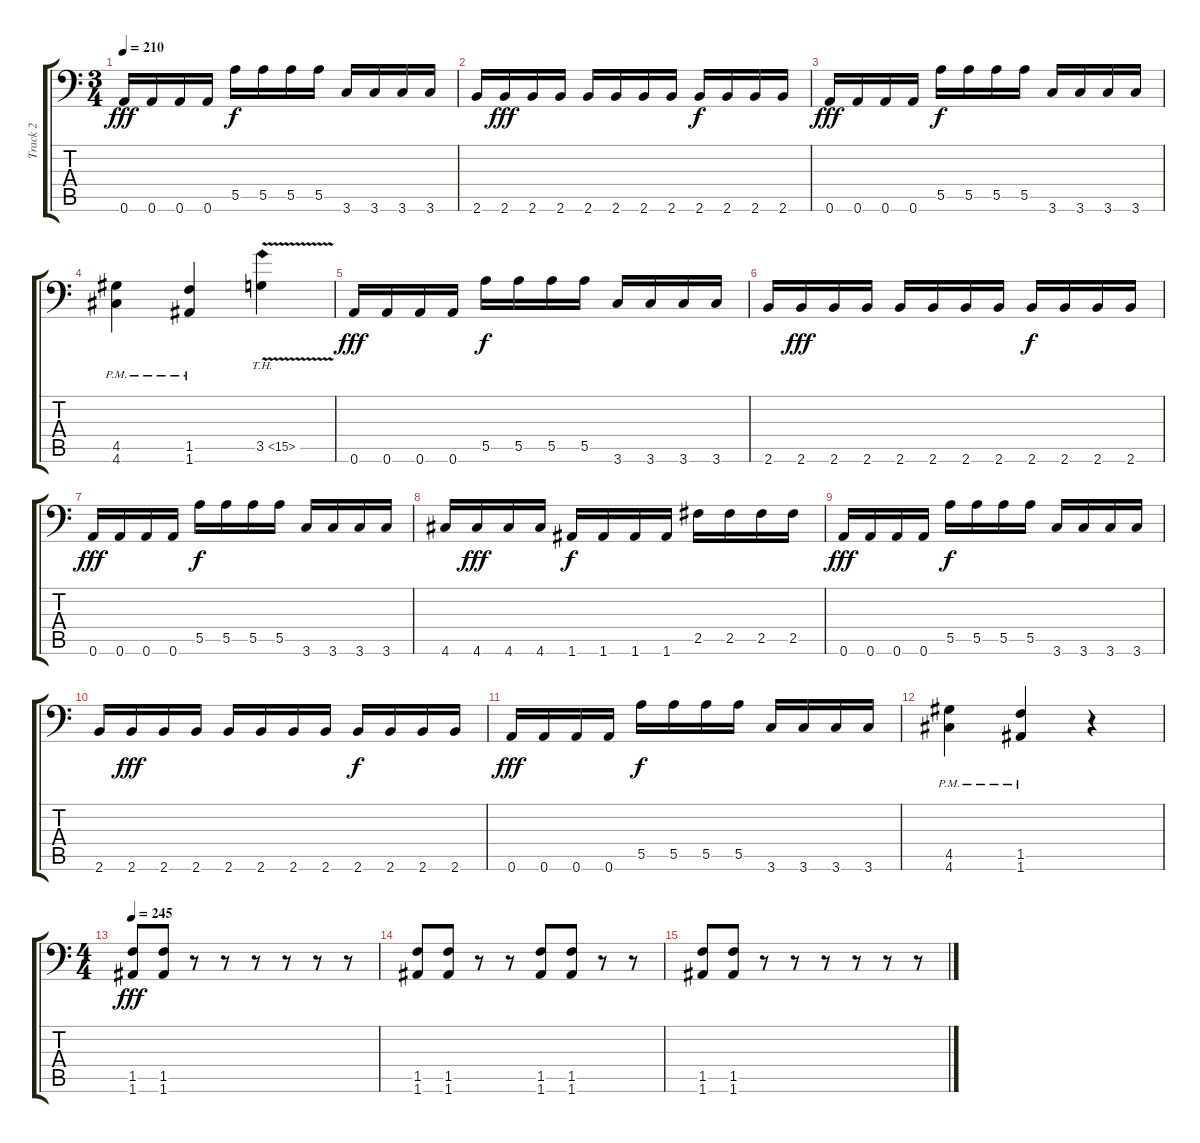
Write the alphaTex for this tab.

\track ("Track 2" "Track 2") {instrument distortionguitar}
\staff {score tabs}
\tuning (B3 Gb3 D3 A2 E2 A1) {hide}
\ts (3 4)
\tempo 210
\clef f4
\ks c
0.6.16{dy fff} 0.6.16 0.6.16 0.6.16 5.5.16{dy f} 5.5.16 5.5.16 5.5.16 3.6.16 3.6.16 3.6.16 3.6.16 |
2.6.16 2.6.16{dy fff} 2.6.16 2.6.16 2.6.16 2.6.16 2.6.16 2.6.16 2.6.16{dy f} 2.6.16 2.6.16 2.6.16 |
0.6.16{dy fff} 0.6.16 0.6.16 0.6.16 5.5.16{dy f} 5.5.16 5.5.16 5.5.16 3.6.16 3.6.16 3.6.16 3.6.16 |
(4.5{pm} 4.6{pm}).4 (1.5{pm} 1.6{pm}).4 3.5{th 12 v}.4 |
0.6.16{dy fff} 0.6.16 0.6.16 0.6.16 5.5.16{dy f} 5.5.16 5.5.16 5.5.16 3.6.16 3.6.16 3.6.16 3.6.16 |
2.6.16 2.6.16{dy fff} 2.6.16 2.6.16 2.6.16 2.6.16 2.6.16 2.6.16 2.6.16{dy f} 2.6.16 2.6.16 2.6.16 |
0.6.16{dy fff} 0.6.16 0.6.16 0.6.16 5.5.16{dy f} 5.5.16 5.5.16 5.5.16 3.6.16 3.6.16 3.6.16 3.6.16 |
4.6.16 4.6.16{dy fff} 4.6.16 4.6.16 1.6.16{dy f} 1.6.16 1.6.16 1.6.16 2.5.16 2.5.16 2.5.16 2.5.16 |
0.6.16{dy fff} 0.6.16 0.6.16 0.6.16 5.5.16{dy f} 5.5.16 5.5.16 5.5.16 3.6.16 3.6.16 3.6.16 3.6.16 |
2.6.16 2.6.16{dy fff} 2.6.16 2.6.16 2.6.16 2.6.16 2.6.16 2.6.16 2.6.16{dy f} 2.6.16 2.6.16 2.6.16 |
0.6.16{dy fff} 0.6.16 0.6.16 0.6.16 5.5.16{dy f} 5.5.16 5.5.16 5.5.16 3.6.16 3.6.16 3.6.16 3.6.16 |
(4.5{pm} 4.6{pm}).4 (1.5{pm} 1.6{pm}).4 r.4 |
\ts (4 4)
\tempo 245
(1.5 1.6).8{dy fff} (1.5 1.6).8 r.8 r.8 r.8 r.8 r.8 r.8 |
(1.5 1.6).8 (1.5 1.6).8 r.8 r.8 (1.5 1.6).8 (1.5 1.6).8 r.8 r.8 |
(1.5 1.6).8 (1.5 1.6).8 r.8 r.8 r.8 r.8 r.8 r.8
